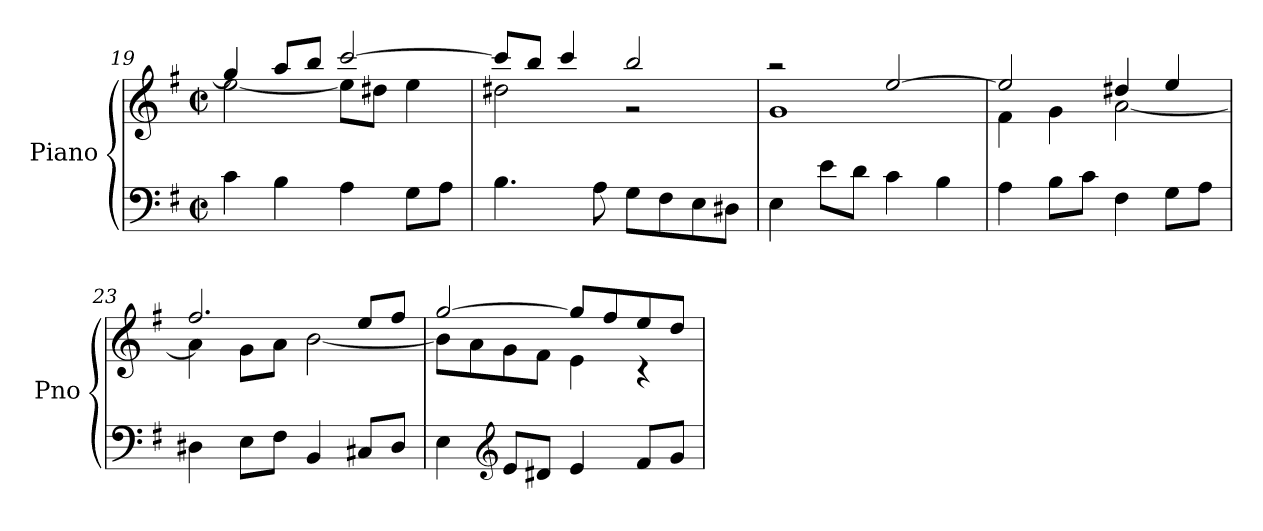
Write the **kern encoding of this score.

**kern	**kern
*part1	*part1
*staff2	*staff1
*I"Piano	*
*I'Pno	*
*clefF4	*clefG2
*k[f#]	*k[f#]
*M2/2	*M2/2
*met(c|)	*met(c|)
=19	=19
*	*^
4c\	4gg/]	[2ee\
4B\	8aa/L	.
.	8bb/J	.
4A\	[2ccc/	8ee\L]
.	.	8dd#X\J
8G\L	.	4ee\
8A\J	.	.
=20	=20	=20
4.B\	8ccc/L]	2dd#X\
.	8bb/J	.
.	4ccc/	.
8A\	.	.
8G\L	2bb/	2r
8F#\	.	.
8E\	.	.
8D#X\J	.	.
=21	=21	=21
4E\	2r	1g
8e\L	.	.
8d\J	.	.
4c\	[2ee/	.
4B\	.	.
=22	=22	=22
4A\	2ee/]	4f#\
8B\L	.	4g\
8c\J	.	.
4F#\	4dd#X/	[2a\
8G\L	4ee/	.
8A\J	.	.
!!LO:LB:g=z	!!
=23	=23	=23
4D#X\	2.ff#/	4a\]
8E\L	.	8g\L
8F#\J	.	8a\J
4BB/	.	[2b\
8C#X/L	8ee/L	.
8D#/J	8ff#/J	.
=24	=24	=24
4E\	[2gg/	8b\L]
.	.	8a\
*clefG2	*	*
8e/L	.	8g\
8d#X/J	.	8f#\J
4e/	8gg/L]	4e\
.	8ff#/	.
8f#/L	8ee/	4r
8g/J	8dd/J	.
*	*v	*v
=	=
*-	*-
